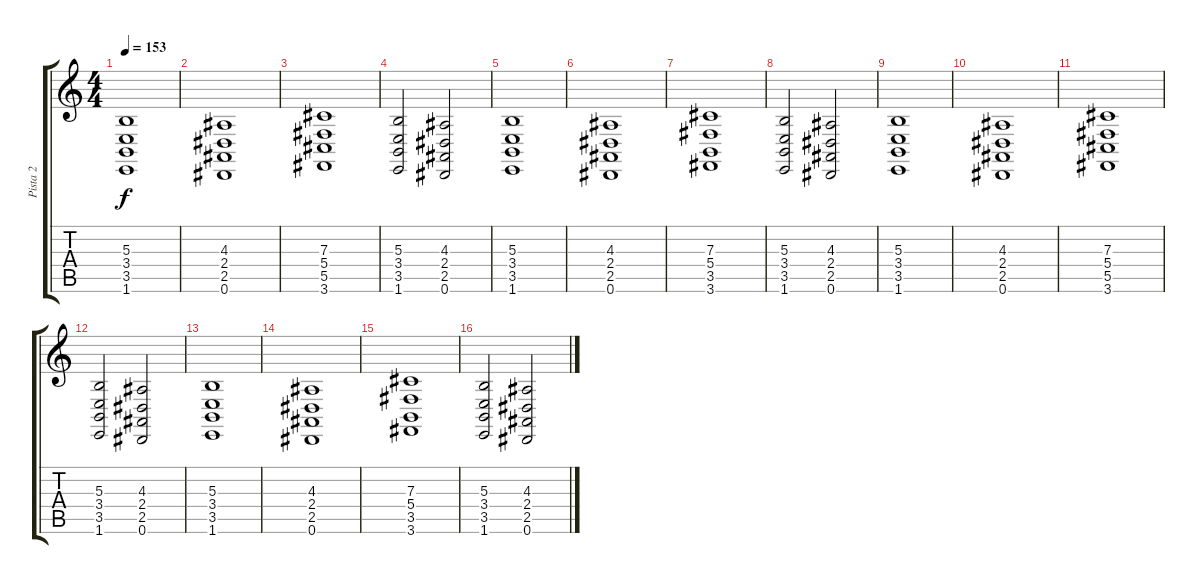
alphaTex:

\track ("Pista 2" "Pista 2") {instrument lead2sawtooth}
\staff {score tabs}
\tuning (Eb4 Bb3 Gb3 Db3 Ab2 Eb2) {hide}
\ts (4 4)
\tempo 153
\clef g2
\ks c
(5.3 3.4 3.5 1.6).1{dy f} |
(4.3 2.4 2.5 0.6).1 |
(7.3 5.4 5.5 3.6).1 |
(5.3 3.4 3.5 1.6).2 (4.3 2.4 2.5 0.6).2 |
(5.3 3.4 3.5 1.6).1 |
(4.3 2.4 2.5 0.6).1 |
(7.3 5.4 3.5 3.6).1 |
(5.3 3.4 3.5 1.6).2 (4.3 2.4 2.5 0.6).2 |
(5.3 3.4 3.5 1.6).1 |
(4.3 2.4 2.5 0.6).1 |
(7.3 5.4 5.5 3.6).1 |
(5.3 3.4 3.5 1.6).2 (4.3 2.4 2.5 0.6).2 |
(5.3 3.4 3.5 1.6).1 |
(4.3 2.4 2.5 0.6).1 |
(7.3 5.4 3.5 3.6).1 |
(5.3 3.4 3.5 1.6).2 (4.3 2.4 2.5 0.6).2
